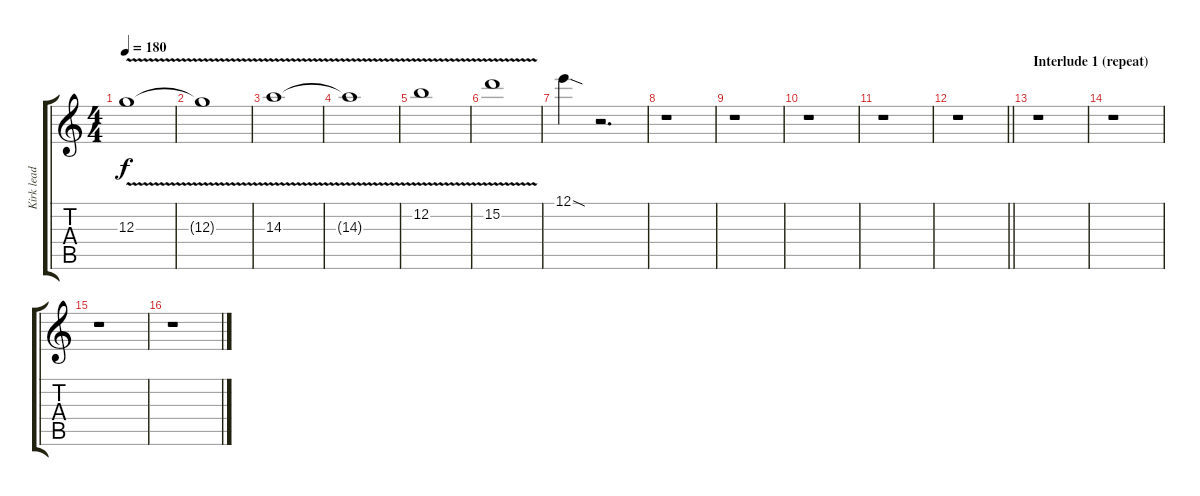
\track ("Kirk lead" "Kirk lead") {instrument overdrivenguitar}
\staff {score tabs}
\tuning (E4 B3 G3 D3 A2 E2) {hide}
\ts (4 4)
\tempo 180
\clef g2
\ks c
12.3{v}.1{dy f} |
12.3{t}.1 |
14.3{v}.1 |
14.3{t}.1 |
12.2{v}.1 |
15.2{v}.1 |
12.1{sod}.4 r.2{d volume 14} |
r.1 |
r.1 |
r.1 |
r.1 |
\barLineRight lightlight
r.1 |
\section ("" "Interlude 1 (repeat)")
r.1 |
r.1 |
r.1 |
r.1
